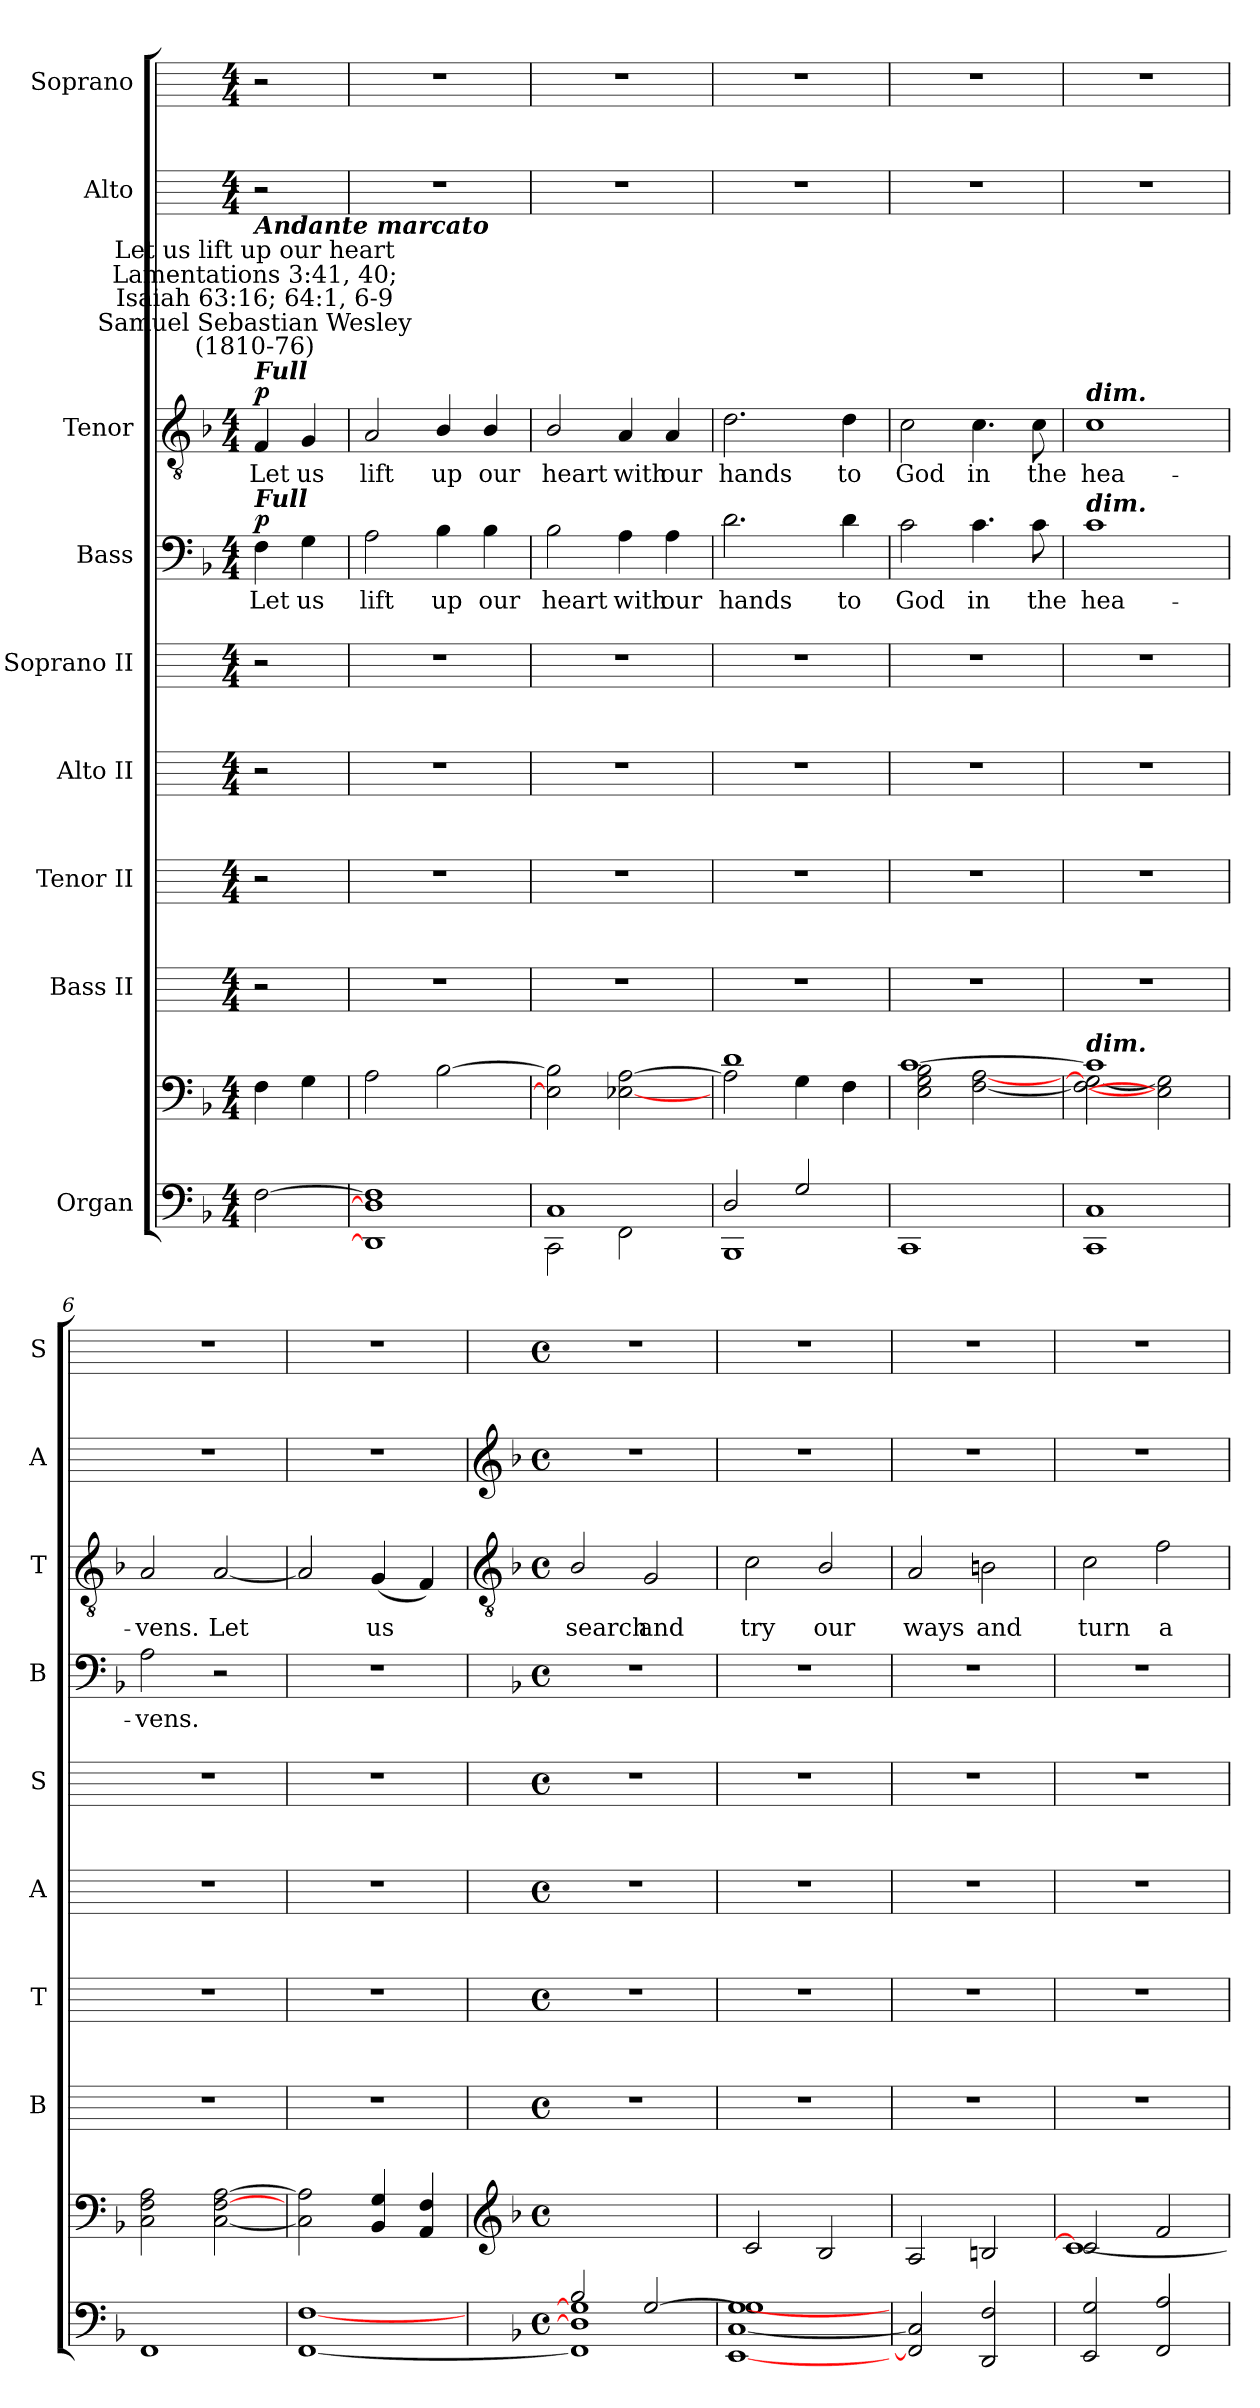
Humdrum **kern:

**kern	**kern	**kern	**kern	**kern	**kern	**kern	**text	**dynam	**kern	**text	**dynam	**kern	**kern
*part9	*part9	*part8	*part7	*part6	*part5	*part4	*part4	*part4	*part3	*part3	*part3	*part2	*part1
*staff10	*staff9	*staff8	*staff7	*staff6	*staff5	*staff4	*staff4	*staff4	*staff3	*staff3	*staff3	*staff2	*staff1
*I"Organ	*	*I"Bass II	*I"Tenor II	*I"Alto II	*I"Soprano II	*I"Bass	*	*	*I"Tenor	*	*	*I"Alto	*I"Soprano
*	*	*I'B	*I'T	*I'A	*I'S	*I'B	*	*	*I'T	*	*	*I'A	*I'S
*clefF4	*clefF4	*	*	*	*	*clefF4	*	*	*clefGv2	*	*	*	*
*k[b-]	*k[b-]	*	*	*	*	*k[b-]	*	*	*k[b-]	*	*	*	*
*F:	*F:	*	*	*	*	*F:	*	*	*F:	*	*	*	*
*M4/4	*M4/4	*M4/4	*M4/4	*M4/4	*M4/4	*M4/4	*	*	*M4/4	*	*	*M4/4	*M4/4
=	=	=	=	=	=	=	=	=	=	=	=	=	=
*^	*^	*	*	*	*	*	*	*	*	*	*	*	*
!	!	!	!	!	!	!	!	!	!	!	!LO:TX:a:Bi:t=Full	!	!	!	!
!	!	!	!	!	!	!	!	!	!	!	!LO:TX:a:cj:t=Samuel Sebastian Wesley\n(1810-76)	!	!	!	!
!	!	!	!	!	!	!	!	!	!	!	!LO:TX:a:cj:t=Lamentations 3&colon;41, 40;\nIsaiah 63&colon;16; 64&colon;1, 6-9	!	!	!	!
!	!	!	!	!	!	!	!	!	!	!	!LO:TX:a:cj:t=Let us lift up our heart	!	!	!	!
!	!	!	!	!	!	!	!	!	!	!	!LO:TX:a:Bi:t=Andante marcato	!	!	!	!
!	!	!	!	!	!	!	!	!LO:TX:a:Bi:t=Full	!	!	!	!	!	!	!
!	!	!	!	!	!	!	!	!	!LO:LY:b	!LO:DY:b	!	!LO:LY:b	!LO:DY:b	!	!
[2F\	2ryy	2ryy	4F\	2r	2r	2r	2r	4F	Let	p	4F	Let	p	2r	2r
!	!	!	!	!	!	!	!	!	!LO:LY:b	!	!	!LO:LY:b	!	!	!
.	.	.	4G\	.	.	.	.	4G	us	.	4G	us	.	.	.
=1	=1	=1	=1	=1	=1	=1	=1	=1	=1	=1	=1	=1	=1	=1	=1
!	!	!	!	!	!	!	!	!	!LO:LY:b	!	!	!LO:LY:b	!	!	!
1DD\] 1D\] 1F\]	2ryy	2ryy	2A\	1r	1r	1r	1r	2A	lift	.	2A	lift	.	1r	1r
!	!	!	!	!	!	!	!	!	!LO:LY:b	!	!	!LO:LY:b	!	!	!
.	2ryy	2ryy	[2B-\	.	.	.	.	4B-	up	.	4B-/	up	.	.	.
!	!	!	!	!	!	!	!	!	!LO:LY:b	!	!	!LO:LY:b	!	!	!
.	.	.	.	.	.	.	.	4B-	our	.	4B-/	our	.	.	.
=2	=2	=2	=2	=2	=2	=2	=2	=2	=2	=2	=2	=2	=2	=2	=2
!	!	!	!	!	!	!	!	!	!LO:LY:b	!	!	!LO:LY:b	!	!	!
2CC\	1C	2ryy	2E\] 2B-\]	1r	1r	1r	1r	2B-	heart	.	2B-/	heart	.	1r	1r
!	!	!	!	!	!	!	!	!	!LO:LY:b	!	!	!LO:LY:b	!	!	!
2FF\	.	2ryy	[2E-X\ [2A\	.	.	.	.	4A	with	.	4A	with	.	.	.
!	!	!	!	!	!	!	!	!	!LO:LY:b	!	!	!LO:LY:b	!	!	!
.	.	.	.	.	.	.	.	4A	our	.	4A	our	.	.	.
=3	=3	=3	=3	=3	=3	=3	=3	=3	=3	=3	=3	=3	=3	=3	=3
!	!	!	!	!	!	!	!	!	!LO:LY:b	!	!	!LO:LY:b	!	!	!
2D/	1BBB-	1d/	2A\]	1r	1r	1r	1r	2.d	hands	.	2.d	hands	.	1r	1r
2G/	.	.	4G\	.	.	.	.	.	.	.	.	.	.	.	.
!	!	!	!	!	!	!	!	!	!LO:LY:b	!	!	!LO:LY:b	!	!	!
.	.	.	4F\	.	.	.	.	4d	to	.	4d	to	.	.	.
=4	=4	=4	=4	=4	=4	=4	=4	=4	=4	=4	=4	=4	=4	=4	=4
!	!	!	!	!	!	!	!	!	!LO:LY:b	!	!	!LO:LY:b	!	!	!
1CC\	2ryy	[1c/	2E\ 2G\ 2B-\	1r	1r	1r	1r	2c	God	.	2c	God	.	1r	1r
!	!	!	!	!	!	!	!	!	!LO:LY:b	!	!	!LO:LY:b	!	!	!
.	2ryy	.	[2F\ [2A\	.	.	.	.	4.c	in	.	4.c	in	.	.	.
!	!	!	!	!	!	!	!	!	!LO:LY:b	!	!	!LO:LY:b	!	!	!
.	.	.	.	.	.	.	.	8c	the	.	8c	the	.	.	.
=5	=5	=5	=5	=5	=5	=5	=5	=5	=5	=5	=5	=5	=5	=5	=5
!	!	!	!	!	!	!	!	!	!	!	!LO:TX:a:Bi:t=dim.	!	!	!	!
!	!	!	!	!	!	!	!	!LO:TX:a:Bi:t=dim.	!	!	!	!	!	!	!
!	!	!LO:TX:a:Bi:t=dim.	!	!	!	!	!	!	!	!	!	!	!	!	!
!	!	!	!	!	!	!	!	!	!LO:LY:b	!	!	!LO:LY:b	!	!	!
1ryy	1CC 1C	1c/]	2F\_ 2G\_	1r	1r	1r	1r	1c	hea-	.	1c	hea-	.	1r	1r
.	.	.	2E\] 2G\]	.	.	.	.	.	.	.	.	.	.	.	.
=6	=6	=6	=6	=6	=6	=6	=6	=6	=6	=6	=6	=6	=6	=6	=6
!	!	!	!	!	!	!	!	!	!LO:LY:b	!	!	!LO:LY:b	!	!	!
1FF\	2ryy	2ryy	2C\ 2F\ 2A\	1r	1r	1r	1r	2A	-vens.	.	2A	-vens.	.	1r	1r
!	!	!	!	!	!	!	!	!	!	!	!	!LO:LY:b	!	!	!
.	2ryy	2ryy	[2C\ [2F\ [2A\	.	.	.	.	2r	.	.	[2A	Let	.	.	.
=7	=7	=7	=7	=7	=7	=7	=7	=7	=7	=7	=7	=7	=7	=7	=7
1ryy	[1FF [1F	1ryy	2C\] 2A\]	1r	1r	1r	1r	1r	.	.	2A]	.	.	1r	1r
!	!	!	!	!	!	!	!	!	!	!	!	!LO:LY:b	!	!	!
.	.	.	4BB-/ 4G/	.	.	.	.	.	.	.	(<4G	us	.	.	.
.	.	.	4AA/ 4F/	.	.	.	.	.	.	.	4F)	.	.	.	.
!!LO:LB:g=z
=8	=8	=8	=8	=8	=8	=8	=8	=8	=8	=8	=8	=8	=8	=8	=8
*	*	*clefG2	*	*	*	*	*	*	*	*	*clefGv2	*	*	*clefG2	*
*	*	*	*	*	*	*	*	*	*	*	*	*	*	*k[b-]	*
*	*	*	*	*	*	*	*	*	*	*	*	*	*	*F:	*
*M4/4	*	*M4/4	*	*M4/4	*M4/4	*M4/4	*M4/4	*M4/4	*	*	*M4/4	*	*	*M4/4	*M4/4
*met(c)	*	*met(c)	*	*met(c)	*met(c)	*met(c)	*met(c)	*met(c)	*	*	*met(c)	*	*	*met(c)	*met(c)
!	!	!	!	!	!	!	!	!	!	!	!	!LO:LY:b	!	!	!
2B-/	1FF\] 1D\] 1G\]	2ryy	2ryy	1r	1r	1r	1r	1r	.	.	2B-/	search	.	1r	1r
!	!	!	!	!	!	!	!	!	!	!	!	!LO:LY:b	!	!	!
[2G/	.	2ryy	2ryy	.	.	.	.	.	.	.	2G	and	.	.	.
=9	=9	=9	=9	=9	=9	=9	=9	=9	=9	=9	=9	=9	=9	=9	=9
!	!	!	!	!	!	!	!	!	!	!	!	!LO:LY:b	!	!	!
1G\]	[1EE\ [1C\ [1G\	2c/	1ryy	1r	1r	1r	1r	1r	.	.	2c	try	.	1r	1r
!	!	!	!	!	!	!	!	!	!	!	!	!LO:LY:b	!	!	!
.	.	2B-/	.	.	.	.	.	.	.	.	2B-/	our	.	.	.
=10	=10	=10	=10	=10	=10	=10	=10	=10	=10	=10	=10	=10	=10	=10	=10
!	!	!	!	!	!	!	!	!	!	!	!	!LO:LY:b	!	!	!
1ryy	2FF/] 2C/]	2A/	1ryy	1r	1r	1r	1r	1r	.	.	2A	ways	.	1r	1r
!	!	!	!	!	!	!	!	!	!	!	!	!LO:LY:b	!	!	!
.	2DD/ 2F/	2Bn/	.	.	.	.	.	.	.	.	2Bn	and	.	.	.
=11	=11	=11	=11	=11	=11	=11	=11	=11	=11	=11	=11	=11	=11	=11	=11
!	!	!	!	!	!	!	!	!	!	!	!	!LO:LY:b	!	!	!
1ryy	2EE/ 2G/	2c/	1c\_	1r	1r	1r	1r	1r	.	.	2c	turn	.	1r	1r
!	!	!	!	!	!	!	!	!	!	!	!	!LO:LY:b	!	!	!
.	2FF/ 2A/	2f/	.	.	.	.	.	.	.	.	2f	a-	.	.	.
*v	*v	*	*	*	*	*	*	*	*	*	*	*	*	*	*
*	*v	*v	*	*	*	*	*	*	*	*	*	*	*	*
=	=	=	=	=	=	=	=	=	=	=	=	=	=
*-	*-	*-	*-	*-	*-	*-	*-	*-	*-	*-	*-	*-	*-
